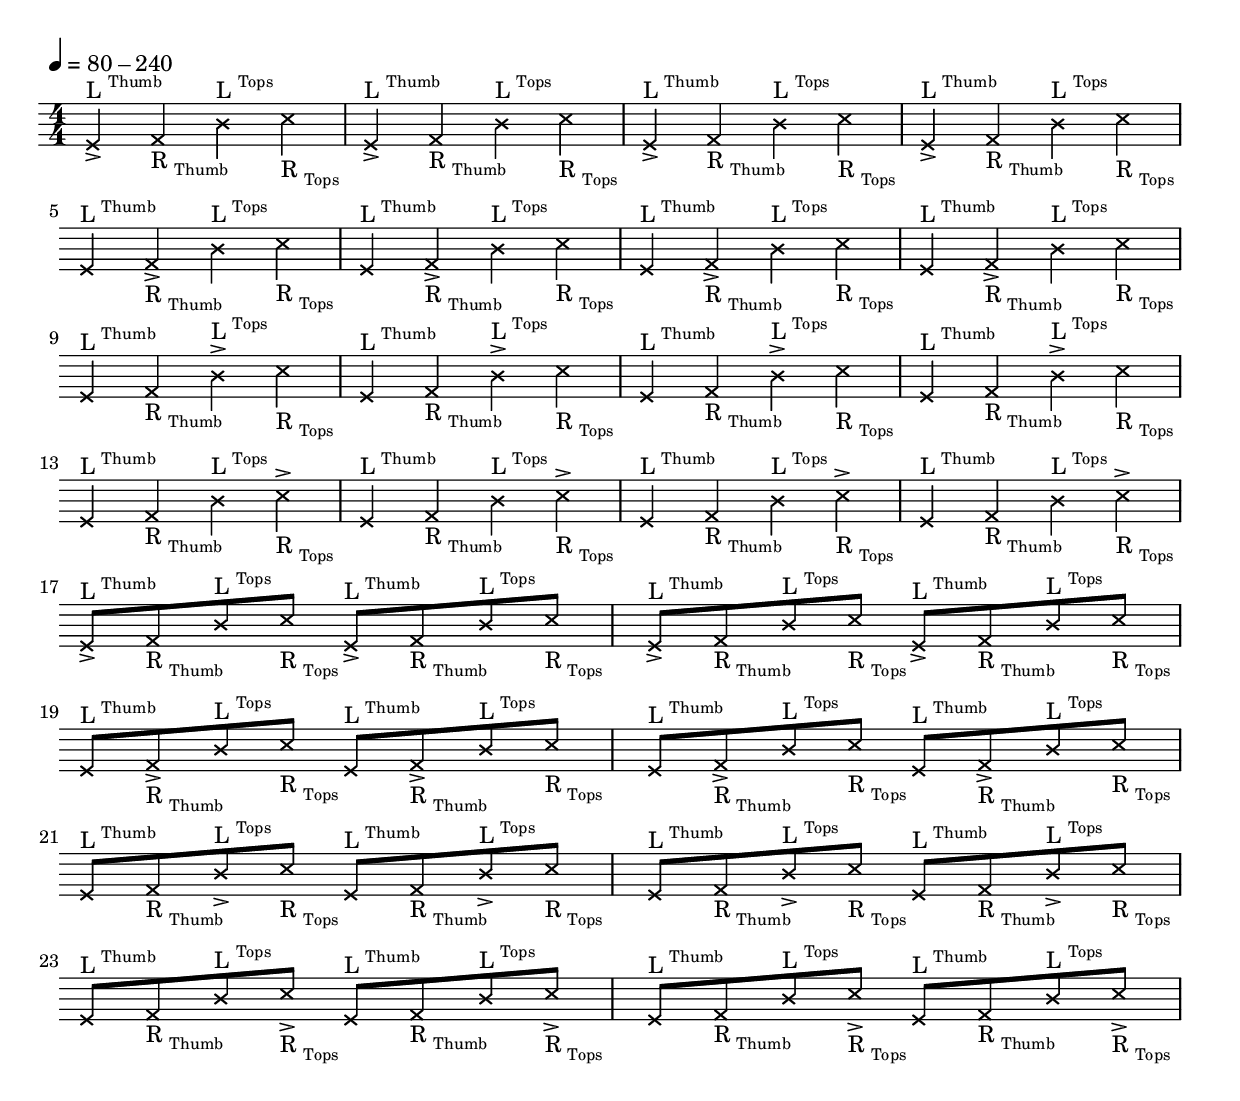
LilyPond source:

\version "2.24.1"
\include "../../global.ly"

\layout {
  indent = -3.5
}

\relative {
  \defaultScoreSettings
  \tempo 4 = 80 - 240
  \time 4/4

  \rimNote
  \repeat unfold 4 { e'4^\LThumbTop-> f_\RThumbBtm   b^\LTopsTop   c_\RTopsBtm   } \break
  \repeat unfold 4 { e,4^\LThumbTop   f_\RThumbBtm-> b^\LTopsTop   c_\RTopsBtm   } \break
  \repeat unfold 4 { e,4^\LThumbTop   f_\RThumbBtm   b^\LTopsTop-> c_\RTopsBtm   } \break
  \repeat unfold 4 { e,4^\LThumbTop   f_\RThumbBtm   b^\LTopsTop   c_\RTopsBtm-> } \break

  \repeat unfold 4 { e,8^\LThumbTop-> f_\RThumbBtm   b^\LTopsTop   c_\RTopsBtm   } \break
  \repeat unfold 4 { e,8^\LThumbTop   f_\RThumbBtm-> b^\LTopsTop   c_\RTopsBtm   } \break
  \repeat unfold 4 { e,8^\LThumbTop   f_\RThumbBtm   b^\LTopsTop-> c_\RTopsBtm   } \break
  \repeat unfold 4 { e,8^\LThumbTop   f_\RThumbBtm   b^\LTopsTop   c_\RTopsBtm-> }

  \resetNoteHead
}